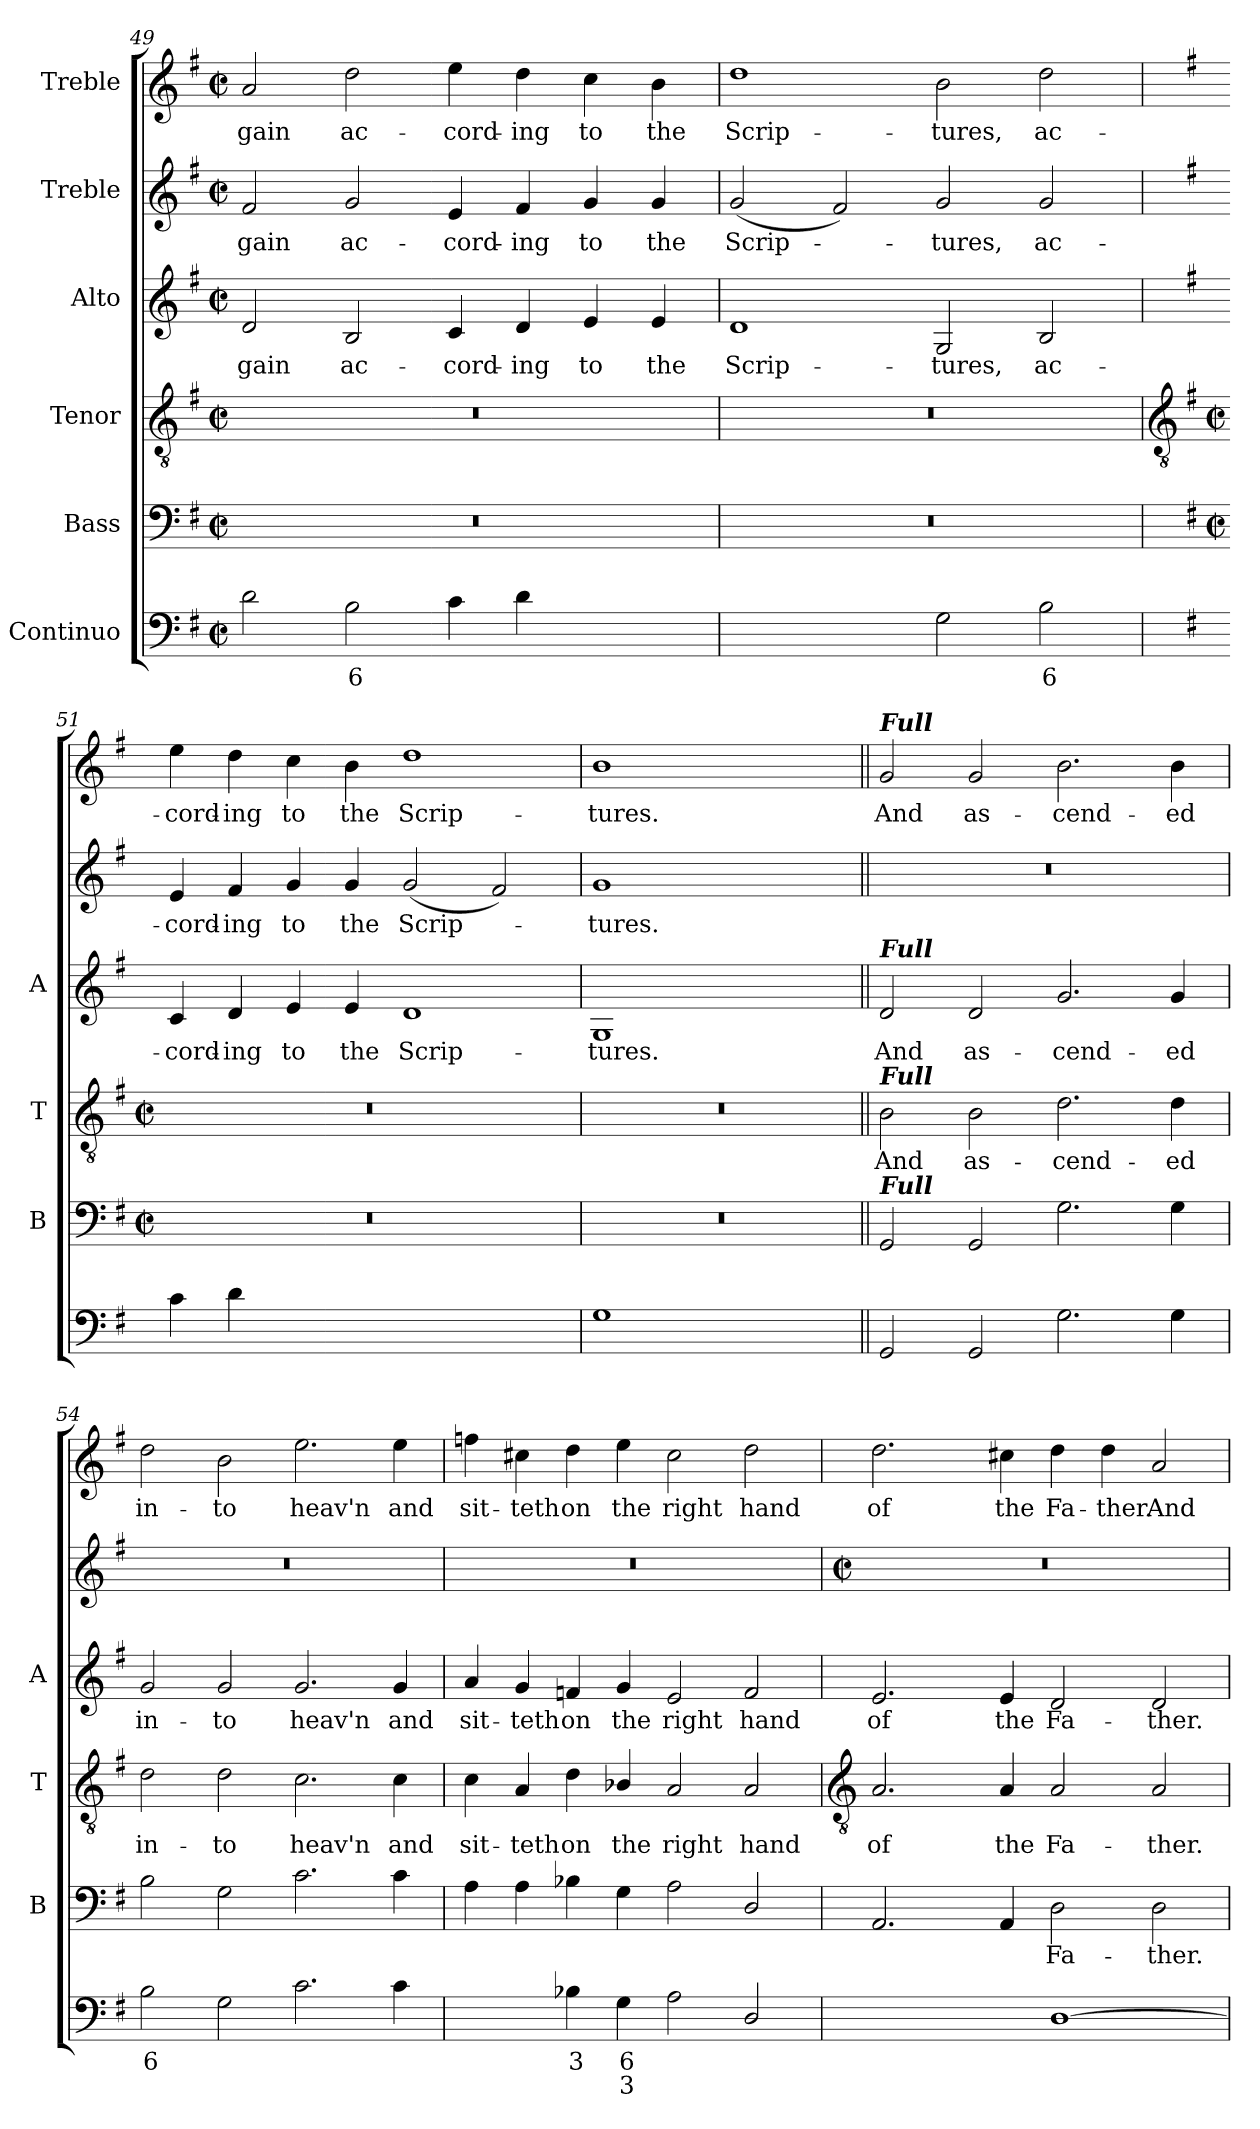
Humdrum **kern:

**kern	**text	**text	**kern	**text	**kern	**text	**kern	**text	**kern	**text	**kern	**text
*part6	*part6	*part6	*part5	*part5	*part4	*part4	*part3	*part3	*part2	*part2	*part1	*part1
*staff6	*staff6	*staff6	*staff5	*staff5	*staff4	*staff4	*staff3	*staff3	*staff2	*staff2	*staff1	*staff1
*I"Continuo	*	*	*I"Bass	*	*I"Tenor	*	*I"Alto	*	*I"Treble	*	*I"Treble	*
*	*	*	*I'B	*	*I'T	*	*I'A	*	*	*	*	*
*clefF4	*	*	*clefF4	*	*clefGv2	*	*clefG2	*	*clefG2	*	*clefG2	*
*k[f#]	*	*	*k[f#]	*	*k[f#]	*	*k[f#]	*	*k[f#]	*	*k[f#]	*
*G:	*	*	*G:	*	*G:	*	*G:	*	*G:	*	*G:	*
*M4/2	*	*	*M4/2	*	*M4/2	*	*M4/2	*	*M4/2	*	*M4/2	*
*met(c|)	*	*	*met(c|)	*	*met(c|)	*	*met(c|)	*	*met(c|)	*	*met(c|)	*
=49	=49	=49	=49	=49	=49	=49	=49	=49	=49	=49	=49	=49
!	!	!	!	!	!	!	!	!LO:LY:b	!	!LO:LY:b	!	!LO:LY:b
2d	.	.	0r	.	0r	.	2d	gain	2f#	-gain	2a	gain
!	!LO:LY:b	!	!	!	!	!	!	!LO:LY:b	!	!LO:LY:b	!	!LO:LY:b
2B	6	.	.	.	.	.	2B	ac-	2g	ac-	2dd	ac-
!	!	!	!	!	!	!	!	!LO:LY:b	!	!LO:LY:b	!	!LO:LY:b
4c	.	.	.	.	.	.	4c	-cord-	4e	-cord-	4ee	-cord-
!	!	!	!	!	!	!	!	!LO:LY:b	!	!LO:LY:b	!	!LO:LY:b
4d	.	.	.	.	.	.	4d	-ing	4f#	-ing	4dd	-ing
!	!LO:LY:b	!	!	!	!	!	!	!LO:LY:b	!	!LO:LY:b	!	!LO:LY:b
[4eyy	6	.	.	.	.	.	4e	to	4g	to	4cc	to
!	!LO:LY:b	!	!	!	!	!	!	!LO:LY:b	!	!LO:LY:b	!	!LO:LY:b
4eyy]	5	.	.	.	.	.	4e	the	4g	the	4b	the
=50	=50	=50	=50	=50	=50	=50	=50	=50	=50	=50	=50	=50
!	!LO:LY:b	!LO:LY:b	!	!	!	!	!	!LO:LY:b	!	!LO:LY:b	!	!LO:LY:b
[2dyy	6	4	0r	.	0r	.	1d	Scrip-	(<2g	Scrip-	1dd	Scrip-
!	!LO:LY:b	!LO:LY:b	!	!	!	!	!	!	!	!	!	!
2dyy]	5	3	.	.	.	.	.	.	2f#)	.	.	.
!	!	!	!	!	!	!	!	!LO:LY:b	!	!LO:LY:b	!	!LO:LY:b
2G	.	.	.	.	.	.	2G	-tures,	2g	tures,	2b	-tures,
!	!LO:LY:b	!	!	!	!	!	!	!LO:LY:b	!	!LO:LY:b	!	!LO:LY:b
2B	6	.	.	.	.	.	2B	ac-	2g	ac-	2dd	ac-
!!LO:LB:g=z
=51	=51	=51	=51	=51	=51	=51	=51	=51	=51	=51	=51	=51
*	*	*	*	*	*clefGv2	*	*	*	*	*	*	*
*	*	*	*k[f#]	*	*k[f#]	*	*	*	*	*	*	*
*	*	*	*G:	*	*G:	*	*	*	*	*	*	*
*	*	*	*M4/2	*	*M4/2	*	*	*	*	*	*	*
*	*	*	*met(c|)	*	*met(c|)	*	*	*	*	*	*	*
!	!	!	!	!	!	!	!	!LO:LY:b	!	!LO:LY:b	!	!LO:LY:b
4c	.	.	0r	.	0r	.	4c	-cord-	4e	-cord-	4ee	-cord-
!	!	!	!	!	!	!	!	!LO:LY:b	!	!LO:LY:b	!	!LO:LY:b
4d	.	.	.	.	.	.	4d	-ing	4f#	-ing	4dd	-ing
!	!LO:LY:b	!	!	!	!	!	!	!LO:LY:b	!	!LO:LY:b	!	!LO:LY:b
[4eyy	6	.	.	.	.	.	4e	to	4g	to	4cc	to
!	!LO:LY:b	!	!	!	!	!	!	!LO:LY:b	!	!LO:LY:b	!	!LO:LY:b
4eyy]	5	.	.	.	.	.	4e	the	4g	the	4b	the
!	!LO:LY:b	!LO:LY:b	!	!	!	!	!	!LO:LY:b	!	!LO:LY:b	!	!LO:LY:b
[2dyy	6	4	.	.	.	.	1d	Scrip-	(<2g	Scrip-	1dd	Scrip-
!	!LO:LY:b	!LO:LY:b	!	!	!	!	!	!	!	!	!	!
2dyy]	5	3	.	.	.	.	.	.	2f#)	.	.	.
=52	=52	=52	=52	=52	=52	=52	=52	=52	=52	=52	=52	=52
!	!	!	!	!	!	!	!	!LO:LY:b	!	!LO:LY:b	!	!LO:LY:b
1G	.	.	0r	.	0r	.	1G	-tures.	1g	tures.	1b	-tures.
1ryy	.	.	.	.	.	.	1ryy	.	1ryy	.	1ryy	.
=53||	=53||	=53||	=53||	=53||	=53||	=53||	=53||	=53||	=53||	=53||	=53||	=53||
!	!	!	!	!	!	!	!	!	!	!	!LO:TX:a:Bi:t=Full	!
!	!	!	!	!	!	!	!LO:TX:a:Bi:t=Full	!	!	!	!	!
!	!	!	!	!	!LO:TX:a:Bi:t=Full	!	!	!	!	!	!	!
!	!	!	!LO:TX:a:Bi:t=Full	!	!	!	!	!	!	!	!	!
!	!	!	!	!	!	!LO:LY:b	!	!LO:LY:b	!	!	!	!LO:LY:b
2GG	.	.	2GG	.	2B	And	2d	And	0r	.	2g	And
!	!	!	!	!	!	!LO:LY:b	!	!LO:LY:b	!	!	!	!LO:LY:b
2GG	.	.	2GG	.	2B	as-	2d	as-	.	.	2g	as-
!	!	!	!	!	!	!LO:LY:b	!	!LO:LY:b	!	!	!	!LO:LY:b
2.G	.	.	2.G	.	2.d	-cend-	2.g	-cend-	.	.	2.b	-cend-
!	!	!	!	!	!	!LO:LY:b	!	!LO:LY:b	!	!	!	!LO:LY:b
4G	.	.	4G	.	4d	-ed	4g	-ed	.	.	4b	-ed
=54	=54	=54	=54	=54	=54	=54	=54	=54	=54	=54	=54	=54
!	!LO:LY:b	!	!	!	!	!LO:LY:b	!	!LO:LY:b	!	!	!	!LO:LY:b
2B	6	.	2B	.	2d	in-	2g	in-	0r	.	2dd	in-
!	!	!	!	!	!	!LO:LY:b	!	!LO:LY:b	!	!	!	!LO:LY:b
2G	.	.	2G	.	2d	-to	2g	-to	.	.	2b	-to
!	!	!	!	!	!	!LO:LY:b	!	!LO:LY:b	!	!	!	!LO:LY:b
2.c	.	.	2.c	.	2.c	heav'n	2.g	heav'n	.	.	2.ee	heav'n
!	!	!	!	!	!	!LO:LY:b	!	!LO:LY:b	!	!	!	!LO:LY:b
4c	.	.	4c	.	4c	and	4g	and	.	.	4ee	and
=55	=55	=55	=55	=55	=55	=55	=55	=55	=55	=55	=55	=55
!	!LO:LY:b	!LO:LY:b	!	!	!	!LO:LY:b	!	!LO:LY:b	!	!	!	!LO:LY:b
[4Ayy	6	3	4A	.	4c	sit-	4a	sit-	0r	.	4ffn	sit-
!	!LO:LY:b	!LO:LY:b	!	!	!	!LO:LY:b	!	!LO:LY:b	!	!	!	!LO:LY:b
4Ayy]	5	3	4A	.	4A	-teth	4g	-teth	.	.	4cc#X	-teth
!	!LO:LY:b	!	!	!	!	!LO:LY:b	!	!LO:LY:b	!	!	!	!LO:LY:b
4B-X	3	.	4B-X	.	4d	on	4fn	on	.	.	4dd	on
!	!LO:LY:b	!LO:LY:b	!	!	!	!LO:LY:b	!	!LO:LY:b	!	!	!	!LO:LY:b
4G	6	3	4G	.	4B-X/	the	4g	the	.	.	4ee	the
!	!	!	!	!	!	!LO:LY:b	!	!LO:LY:b	!	!	!	!LO:LY:b
2A	.	.	2A	.	2A	right	2e	right	.	.	2cc#	right
!	!	!	!	!	!	!LO:LY:b	!	!LO:LY:b	!	!	!	!LO:LY:b
2D/	.	.	2D/	.	2A	hand	2f	hand	.	.	2dd	hand
!!LO:LB:g=z
=56	=56	=56	=56	=56	=56	=56	=56	=56	=56	=56	=56	=56
*	*	*	*	*	*clefGv2	*	*	*	*	*	*	*
*	*	*	*	*	*	*	*	*	*M4/2	*	*	*
*	*	*	*	*	*	*	*	*	*met(c|)	*	*	*
!	!LO:LY:b	!	!	!	!	!LO:LY:b	!	!LO:LY:b	!	!	!	!LO:LY:b
[2AAyy	4	.	2.AA	.	2.A	of	2.e	of	0r	.	2.dd	of
!	!LO:LY:b	!	!	!	!	!	!	!	!	!	!	!
2AAyy]	3	.	.	.	.	.	.	.	.	.	.	.
!	!	!	!	!	!	!LO:LY:b	!	!LO:LY:b	!	!	!	!LO:LY:b
.	.	.	4AA	.	4A	the	4e	the	.	.	4cc#X	the
!	!	!	!	!LO:LY:b	!	!LO:LY:b	!	!LO:LY:b	!	!	!	!LO:LY:b
[1D	.	.	2D	Fa-	2A	Fa-	2d	Fa-	.	.	4dd	Fa-
!	!	!	!	!	!	!	!	!	!	!	!	!LO:LY:b
.	.	.	.	.	.	.	.	.	.	.	4dd	-ther.
!	!	!	!	!LO:LY:b	!	!LO:LY:b	!	!LO:LY:b	!	!	!	!LO:LY:b
.	.	.	2D	-ther.	2A	-ther.	2d	-ther.	.	.	2a	And
=	=	=	=	=	=	=	=	=	=	=	=	=
*-	*-	*-	*-	*-	*-	*-	*-	*-	*-	*-	*-	*-
